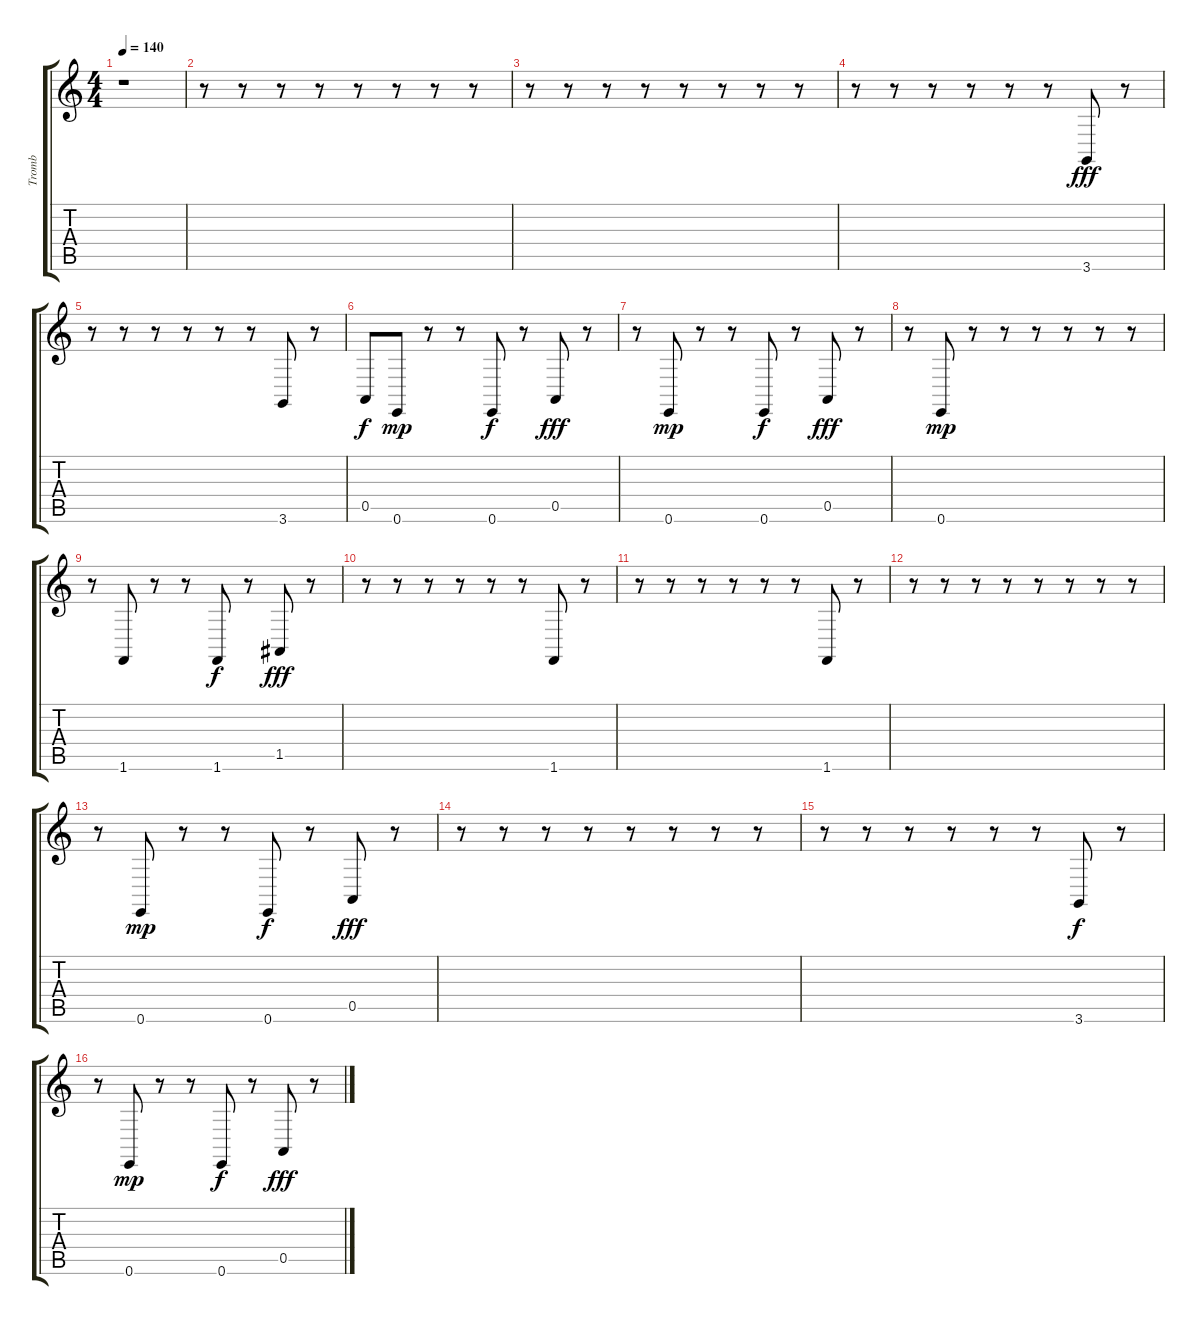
\track ("Tromb" "Tromb") {instrument trombone}
\staff {score tabs}
\tuning (E4 B3 G3 D3 A2 E2) {hide}
\ts (4 4)
\tempo 140
\clef g2
\ks c
r.1{dy f} |
r.8{volume 16} r.8 r.8 r.8 r.8 r.8 r.8 r.8 |
r.8 r.8 r.8 r.8 r.8 r.8 r.8 r.8 |
r.8 r.8 r.8 r.8 r.8 r.8 3.6.8{dy fff} r.8 |
r.8 r.8 r.8 r.8 r.8 r.8 3.6.8 r.8 |
0.5.8{dy f} 0.6.8{dy mp} r.8 r.8 0.6.8{dy f} r.8 0.5.8{dy fff} r.8 |
r.8 0.6.8{dy mp} r.8 r.8 0.6.8{dy f} r.8 0.5.8{dy fff} r.8 |
r.8 0.6.8{dy mp} r.8 r.8 r.8 r.8 r.8 r.8 |
r.8 1.6.8 r.8 r.8 1.6.8{dy f} r.8 1.5.8{dy fff} r.8 |
r.8 r.8 r.8 r.8 r.8 r.8 1.6.8 r.8 |
r.8 r.8 r.8 r.8 r.8 r.8 1.6.8 r.8 |
r.8 r.8 r.8 r.8 r.8 r.8 r.8 r.8 |
r.8 0.6.8{dy mp} r.8 r.8 0.6.8{dy f} r.8 0.5.8{dy fff} r.8 |
r.8 r.8 r.8 r.8 r.8 r.8 r.8 r.8 |
r.8 r.8 r.8 r.8 r.8 r.8 3.6.8{dy f} r.8 |
r.8 0.6.8{dy mp} r.8 r.8 0.6.8{dy f} r.8 0.5.8{dy fff} r.8
